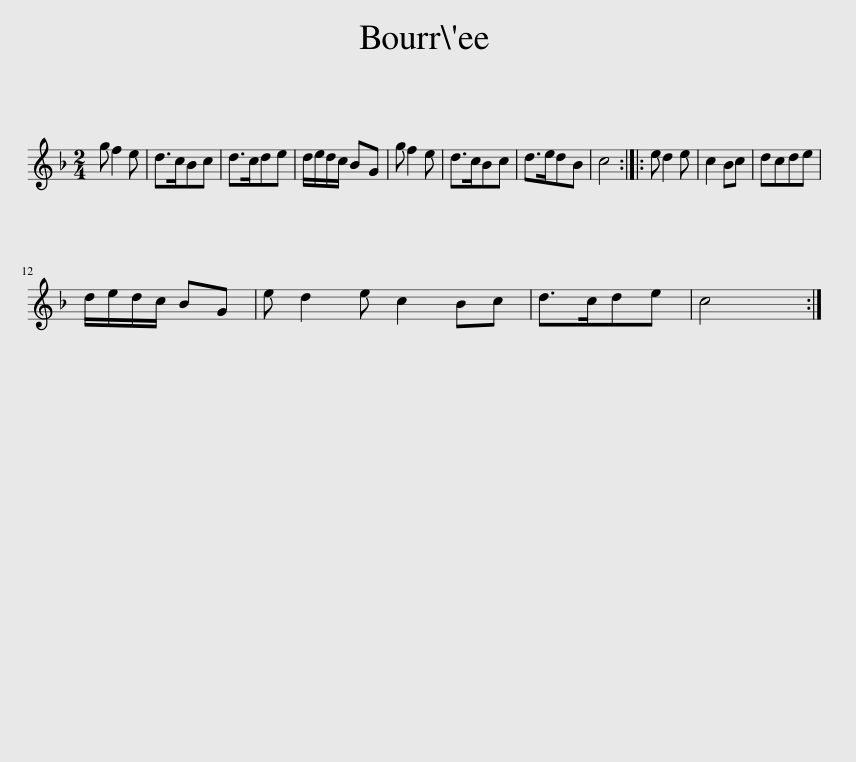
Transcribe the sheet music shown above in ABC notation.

X:1
L:1/8
M:2/4
I:linebreak $
K:F
V:1 treble
V:1
 g f2 e | d>cBc | d>cde | d/e/d/c/ BG | g f2 e | %5
 d>cBc | d>edB | c4 :: e d2 e | c2 Bc | %10
 dcde |$ d/e/d/c/ BG | e d2 e c2 Bc | d>cde | c4 :| %15
